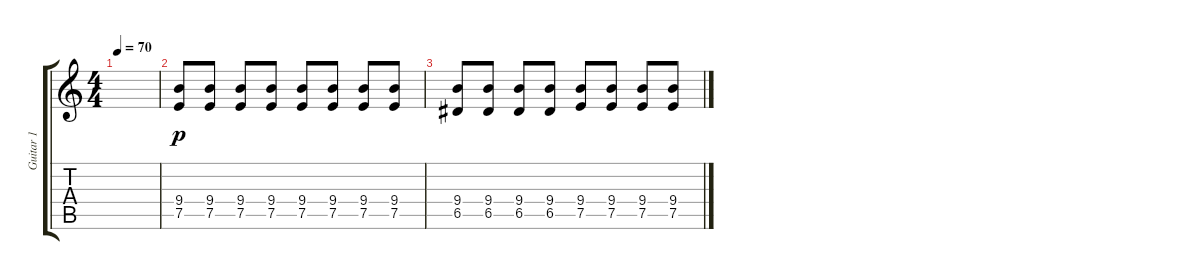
\track ("Guitar 1" "Guitar 1") {instrument distortionguitar}
\staff {score tabs}
\tuning (E4 B3 G3 D3 A2 E2) {hide}
\ts (4 4)
\tempo 70
\clef g2
\ks c
|
(9.4 7.5).8{dy p} (9.4 7.5).8 (9.4 7.5).8 (9.4 7.5).8 (9.4 7.5).8 (9.4 7.5).8 (9.4 7.5).8 (9.4 7.5).8 |
(9.4 6.5).8 (9.4 6.5).8 (9.4 6.5).8 (9.4 6.5).8 (9.4 7.5).8 (9.4 7.5).8 (9.4 7.5).8 (9.4 7.5).8
